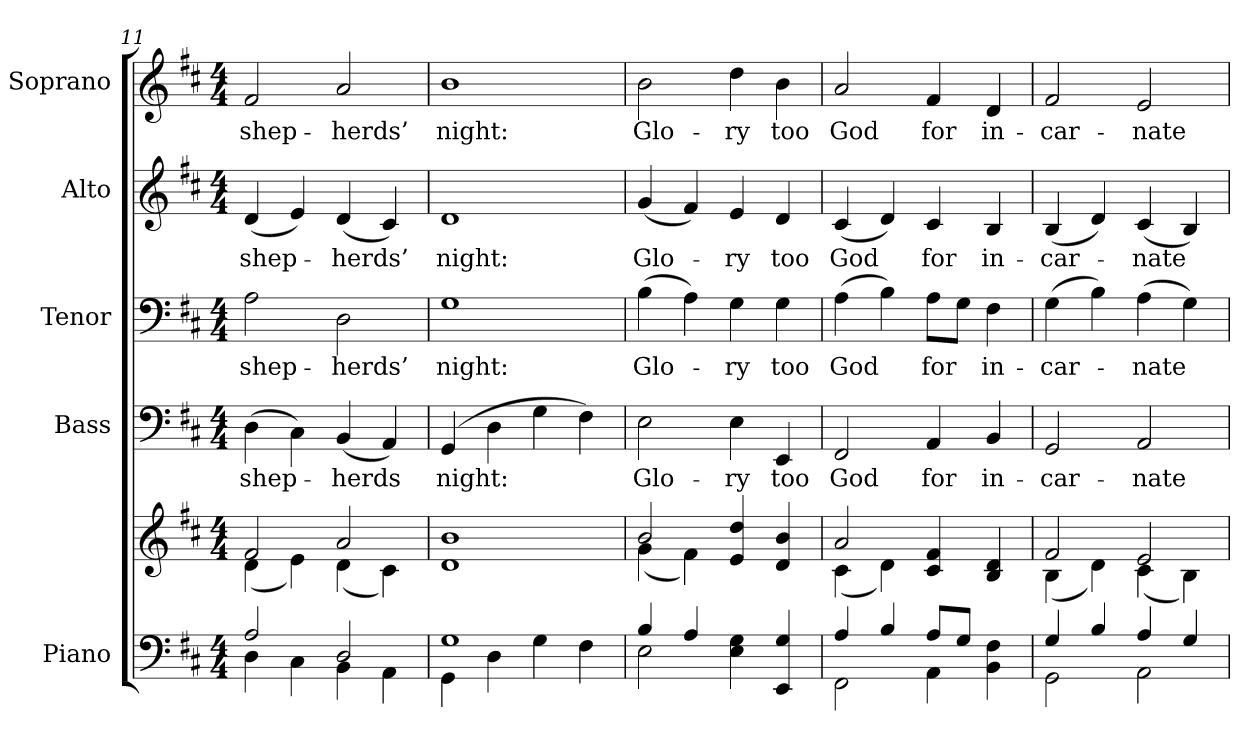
**kern	**kern	**kern	**text	**kern	**text	**kern	**text	**kern	**text
*part5	*part5	*part4	*part4	*part3	*part3	*part2	*part2	*part1	*part1
*staff6	*staff5	*staff4	*staff4	*staff3	*staff3	*staff2	*staff2	*staff1	*staff1
*I"Piano	*	*I"Bass	*	*I"Tenor	*	*I"Alto	*	*I"Soprano	*
*I'Pno.	*	*I'B.	*	*I'T.	*	*I'A.	*	*I'S.	*
*clefF4	*clefG2	*clefF4	*	*clefF4	*	*clefG2	*	*clefG2	*
*k[f#c#]	*k[f#c#]	*k[f#c#]	*	*k[f#c#]	*	*k[f#c#]	*	*k[f#c#]	*
*D:	*D:	*D:	*	*D:	*	*D:	*	*D:	*
*M4/4	*M4/4	*M4/4	*	*M4/4	*	*M4/4	*	*M4/4	*
=11	=11	=11	=11	=11	=11	=11	=11	=11	=11
*^	*^	*	*	*	*	*	*	*	*
!	!	!	!	!	!LO:LY:b:color=#000000	!	!	!	!	!	!
!	!	!	!	!	!	!	!LO:LY:b:color=#000000	!	!	!	!
!	!	!	!	!	!	!	!	!	!LO:LY:b:color=#000000	!	!
!	!	!	!	!	!	!	!	!	!	!	!LO:LY:b:color=#000000
2Ai/	4Di\	2f#i/	(4di\	(4Di\	shep-	2Ai\	shep-	(4di/	shep-	2f#i/	shep-
.	4C#i\	.	4ei\)	4C#i\)	.	.	.	4ei/)	.	.	.
!	!	!	!	!	!LO:LY:b:color=#000000	!	!	!	!	!	!
!	!	!	!	!	!	!	!LO:LY:b:color=#000000	!	!	!	!
!	!	!	!	!	!	!	!	!	!LO:LY:b:color=#000000	!	!
!	!	!	!	!	!	!	!	!	!	!	!LO:LY:b:color=#000000
2Di/	4BBi\	2ai/	(4di\	(4BBi/	-herds	2Di\	-herds’	(4di/	-herds’	2ai/	-herds’
.	4AAi\	.	4c#i\)	4AAi/)	.	.	.	4c#i/)	.	.	.
*	*	*v	*v	*	*	*	*	*	*	*	*
=12	=12	=12	=12	=12	=12	=12	=12	=12	=12	=12
*	*	*^	*	*	*	*	*	*	*	*
!	!	!	!	!	!LO:LY:b:color=#000000	!	!	!	!	!	!
*	*	*v	*v	*	*	*	*	*	*	*	*
*	*	*^	*	*	*	*	*	*	*	*
!	!	!	!	!	!	!	!LO:LY:b:color=#000000	!	!	!	!
*	*	*v	*v	*	*	*	*	*	*	*	*
*	*	*^	*	*	*	*	*	*	*	*
!	!	!	!	!	!	!	!	!	!LO:LY:b:color=#000000	!	!
*	*	*v	*v	*	*	*	*	*	*	*	*
*	*	*^	*	*	*	*	*	*	*	*
!	!	!	!	!	!	!	!	!	!	!	!LO:LY:b:color=#000000
*	*	*v	*v	*	*	*	*	*	*	*	*
1Gi	4GGi\	1di 1bi	(4GGi/	night:	1Gi	night:	1di	night:	1bi	night:
.	4Di\	.	4Di\	.	.	.	.	.	.	.
.	4Gi\	.	4Gi\	.	.	.	.	.	.	.
.	4F#i\	.	4F#i\)	.	.	.	.	.	.	.
!!LO:PB:g=z
=13	=13	=13	=13	=13	=13	=13	=13	=13	=13	=13
*	*	*^	*	*	*	*	*	*	*	*
!	!	!	!	!	!LO:LY:b:color=#000000	!	!	!	!	!	!
!	!	!	!	!	!	!	!LO:LY:b:color=#000000	!	!	!	!
!	!	!	!	!	!	!	!	!	!LO:LY:b:color=#000000	!	!
!	!	!	!	!	!	!	!	!	!	!	!LO:LY:b:color=#000000
4Bi/	2Ei\	2bi/	(4gi\	2Ei\	Glo-	(4Bi\	Glo-	(4gi/	Glo-	2bi\	Glo-
4Ai/	.	.	4f#i\)	.	.	4Ai\)	.	4f#i/)	.	.	.
!	!	!	!	!	!LO:LY:b:color=#000000	!	!	!	!	!	!
!	!	!	!	!	!	!	!LO:LY:b:color=#000000	!	!	!	!
!	!	!	!	!	!	!	!	!	!LO:LY:b:color=#000000	!	!
!	!	!	!	!	!	!	!	!	!	!	!LO:LY:b:color=#000000
4Ei\ 4Gi	2ryy	4ei/ 4ddi	2ryy	4Ei\	-ry	4Gi\	-ry	4ei/	-ry	4ddi\	-ry
!	!	!	!	!	!LO:LY:b:color=#000000	!	!	!	!	!	!
!	!	!	!	!	!	!	!LO:LY:b:color=#000000	!	!	!	!
!	!	!	!	!	!	!	!	!	!LO:LY:b:color=#000000	!	!
!	!	!	!	!	!	!	!	!	!	!	!LO:LY:b:color=#000000
4EEi/ 4Gi	.	4di/ 4bi	.	4EEi/	too	4Gi\	too	4di/	too	4bi\	too
=14	=14	=14	=14	=14	=14	=14	=14	=14	=14	=14	=14
!	!	!	!	!	!LO:LY:b:color=#000000	!	!	!	!	!	!
!	!	!	!	!	!	!	!LO:LY:b:color=#000000	!	!	!	!
!	!	!	!	!	!	!	!	!	!LO:LY:b:color=#000000	!	!
!	!	!	!	!	!	!	!	!	!	!	!LO:LY:b:color=#000000
4Ai/	2FF#i\	2ai/	(4c#i\	2FF#i/	God	(4Ai\	God	(4c#i/	God	2ai/	God
4Bi/	.	.	4di\)	.	.	4Bi\)	.	4di/)	.	.	.
!	!	!	!	!	!LO:LY:b:color=#000000	!	!	!	!	!	!
!	!	!	!	!	!	!	!LO:LY:b:color=#000000	!	!	!	!
!	!	!	!	!	!	!	!	!	!LO:LY:b:color=#000000	!	!
!	!	!	!	!	!	!	!	!	!	!	!LO:LY:b:color=#000000
8Ai/L	4AAi\	4c#i/ 4f#i	2ryy	4AAi/	for	8Ai\L	for	4c#i/	for	4f#i/	for
8Gi/J	.	.	.	.	.	8Gi\J	.	.	.	.	.
!	!	!	!	!	!LO:LY:b:color=#000000	!	!	!	!	!	!
!	!	!	!	!	!	!	!LO:LY:b:color=#000000	!	!	!	!
!	!	!	!	!	!	!	!	!	!LO:LY:b:color=#000000	!	!
!	!	!	!	!	!	!	!	!	!	!	!LO:LY:b:color=#000000
4BBi\ 4F#i	4ryy	4Bi/ 4di	.	4BBi/	in-	4F#i\	in-	4Bi/	in-	4di/	in-
=15	=15	=15	=15	=15	=15	=15	=15	=15	=15	=15	=15
!	!	!	!	!	!LO:LY:b:color=#000000	!	!	!	!	!	!
!	!	!	!	!	!	!	!LO:LY:b:color=#000000	!	!	!	!
!	!	!	!	!	!	!	!	!	!LO:LY:b:color=#000000	!	!
!	!	!	!	!	!	!	!	!	!	!	!LO:LY:b:color=#000000
4Gi/	2GGi\	2f#i/	(4Bi\	2GGi/	-car-	(4Gi\	-car-	(4Bi/	-car-	2f#i/	-car-
4Bi/	.	.	4di\)	.	.	4Bi\)	.	4di/)	.	.	.
!	!	!	!	!	!LO:LY:b:color=#000000	!	!	!	!	!	!
!	!	!	!	!	!	!	!LO:LY:b:color=#000000	!	!	!	!
!	!	!	!	!	!	!	!	!	!LO:LY:b:color=#000000	!	!
!	!	!	!	!	!	!	!	!	!	!	!LO:LY:b:color=#000000
4Ai/	2AAi\	2ei/	(4c#i\	2AAi/	-nate	(4Ai\	-nate	(4c#i/	-nate	2ei/	-nate
4Gi/	.	.	4Bi\)	.	.	4Gi\)	.	4Bi/)	.	.	.
*v	*v	*	*	*	*	*	*	*	*	*	*
*	*v	*v	*	*	*	*	*	*	*	*
=	=	=	=	=	=	=	=	=	=
*-	*-	*-	*-	*-	*-	*-	*-	*-	*-
